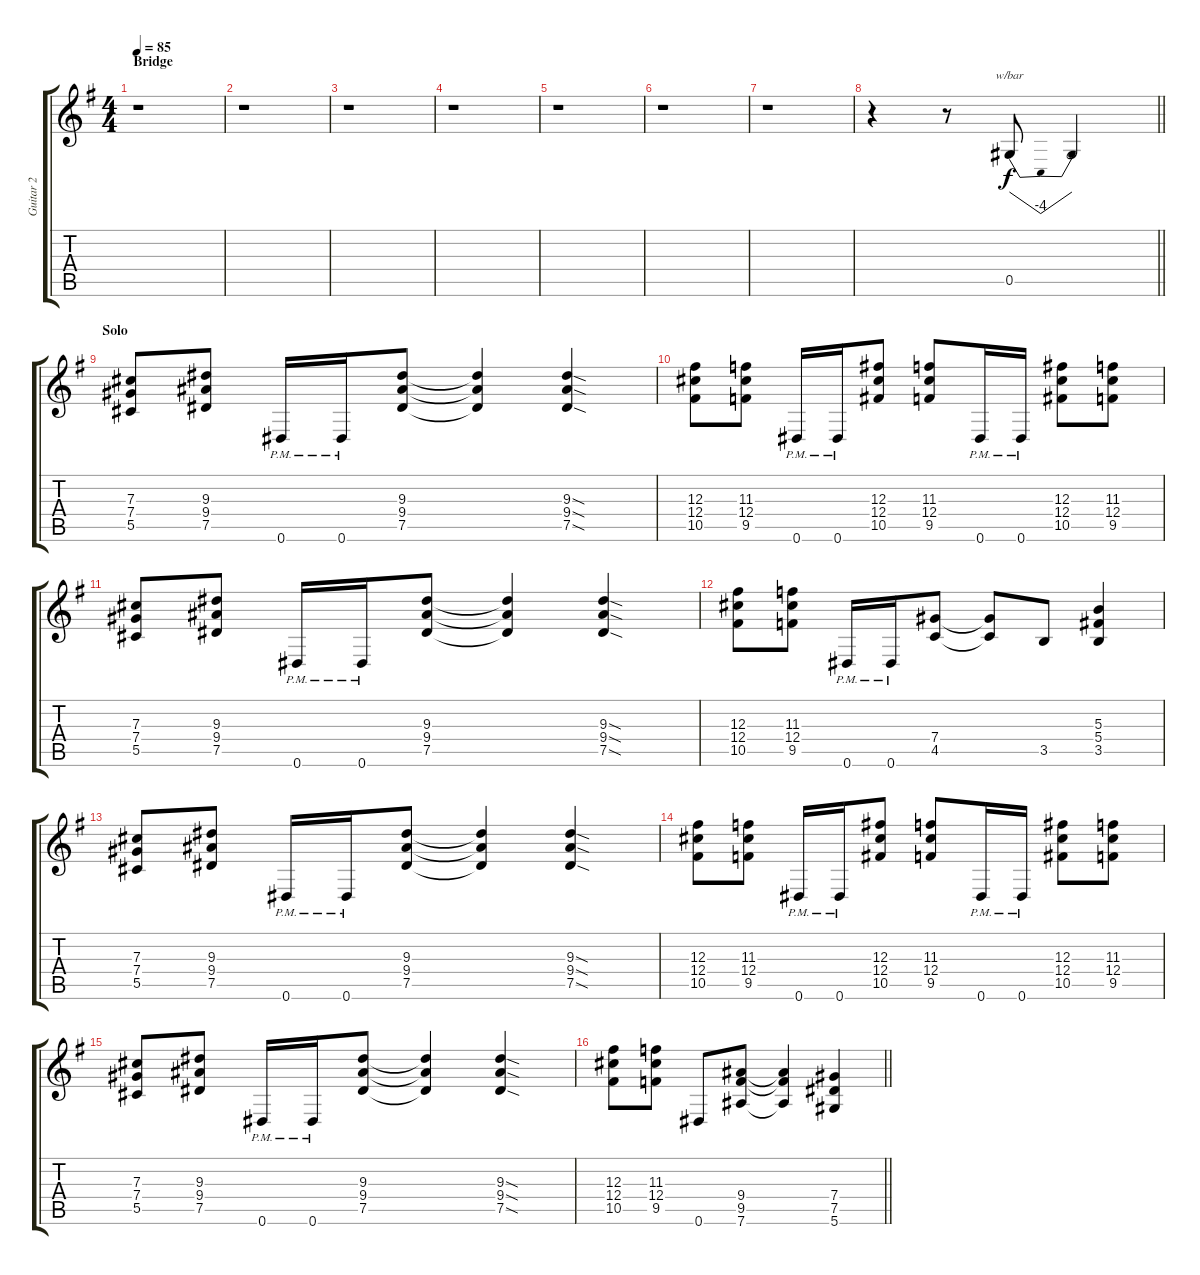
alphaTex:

\track ("Guitar 2" "Guitar 2") {instrument overdrivenguitar}
\staff {score tabs}
\tuning (Eb4 Bb3 Gb3 Db3 Ab2 Eb2) {hide}
\ts (4 4)
\section ("" "Bridge")
\tempo 85
\clef g2
\ks g
r.1{dy f} |
r.1 |
r.1 |
r.1 |
r.1 |
r.1 |
r.1 |
\barLineRight lightlight
r.4 r.8 0.5.8{tbe (dip default 0 0 10 -16 60 0)} 0.5{t}.2 |
\section ("" "Solo")
(7.3 7.4 5.5).8 (9.3 9.4 7.5).8 0.6{pm}.16 0.6{pm}.16 (9.3 9.4 7.5).8 (9.3{t} 9.4{t} 7.5{t}).4 (9.3{sod} 9.4{sod} 7.5{sod}).4 |
(12.3 12.4 10.5).8 (11.3 12.4 9.5).8 0.6{pm}.16 0.6{pm}.16 (12.3 12.4 10.5).8 (11.3 12.4 9.5).8 0.6{pm}.16 0.6{pm}.16 (12.3 12.4 10.5).8 (11.3 12.4 9.5).8 |
(7.3 7.4 5.5).8 (9.3 9.4 7.5).8 0.6{pm}.16 0.6{pm}.16 (9.3 9.4 7.5).8 (9.3{t} 9.4{t} 7.5{t}).4 (9.3{sod} 9.4{sod} 7.5{sod}).4 |
(12.3 12.4 10.5).8 (11.3 12.4 9.5).8 0.6{pm}.16 0.6{pm}.16 (7.4 4.5).8 (7.4{t} 4.5{t}).8 3.5.8 (5.3 5.4 3.5).4 |
(7.3 7.4 5.5).8 (9.3 9.4 7.5).8 0.6{pm}.16 0.6{pm}.16 (9.3 9.4 7.5).8 (9.3{t} 9.4{t} 7.5{t}).4 (9.3{sod} 9.4{sod} 7.5{sod}).4 |
(12.3 12.4 10.5).8 (11.3 12.4 9.5).8 0.6{pm}.16 0.6{pm}.16 (12.3 12.4 10.5).8 (11.3 12.4 9.5).8 0.6{pm}.16 0.6{pm}.16 (12.3 12.4 10.5).8 (11.3 12.4 9.5).8 |
(7.3 7.4 5.5).8 (9.3 9.4 7.5).8 0.6{pm}.16 0.6{pm}.16 (9.3 9.4 7.5).8 (9.3{t} 9.4{t} 7.5{t}).4 (9.3{sod} 9.4{sod} 7.5{sod}).4 |
\barLineRight lightlight
(12.3 12.4 10.5).8 (11.3 12.4 9.5).8 0.6.8 (9.4 9.5 7.6).8 (9.4{t} 9.5{t} 7.6{t}).4 (7.4 7.5 5.6).4
